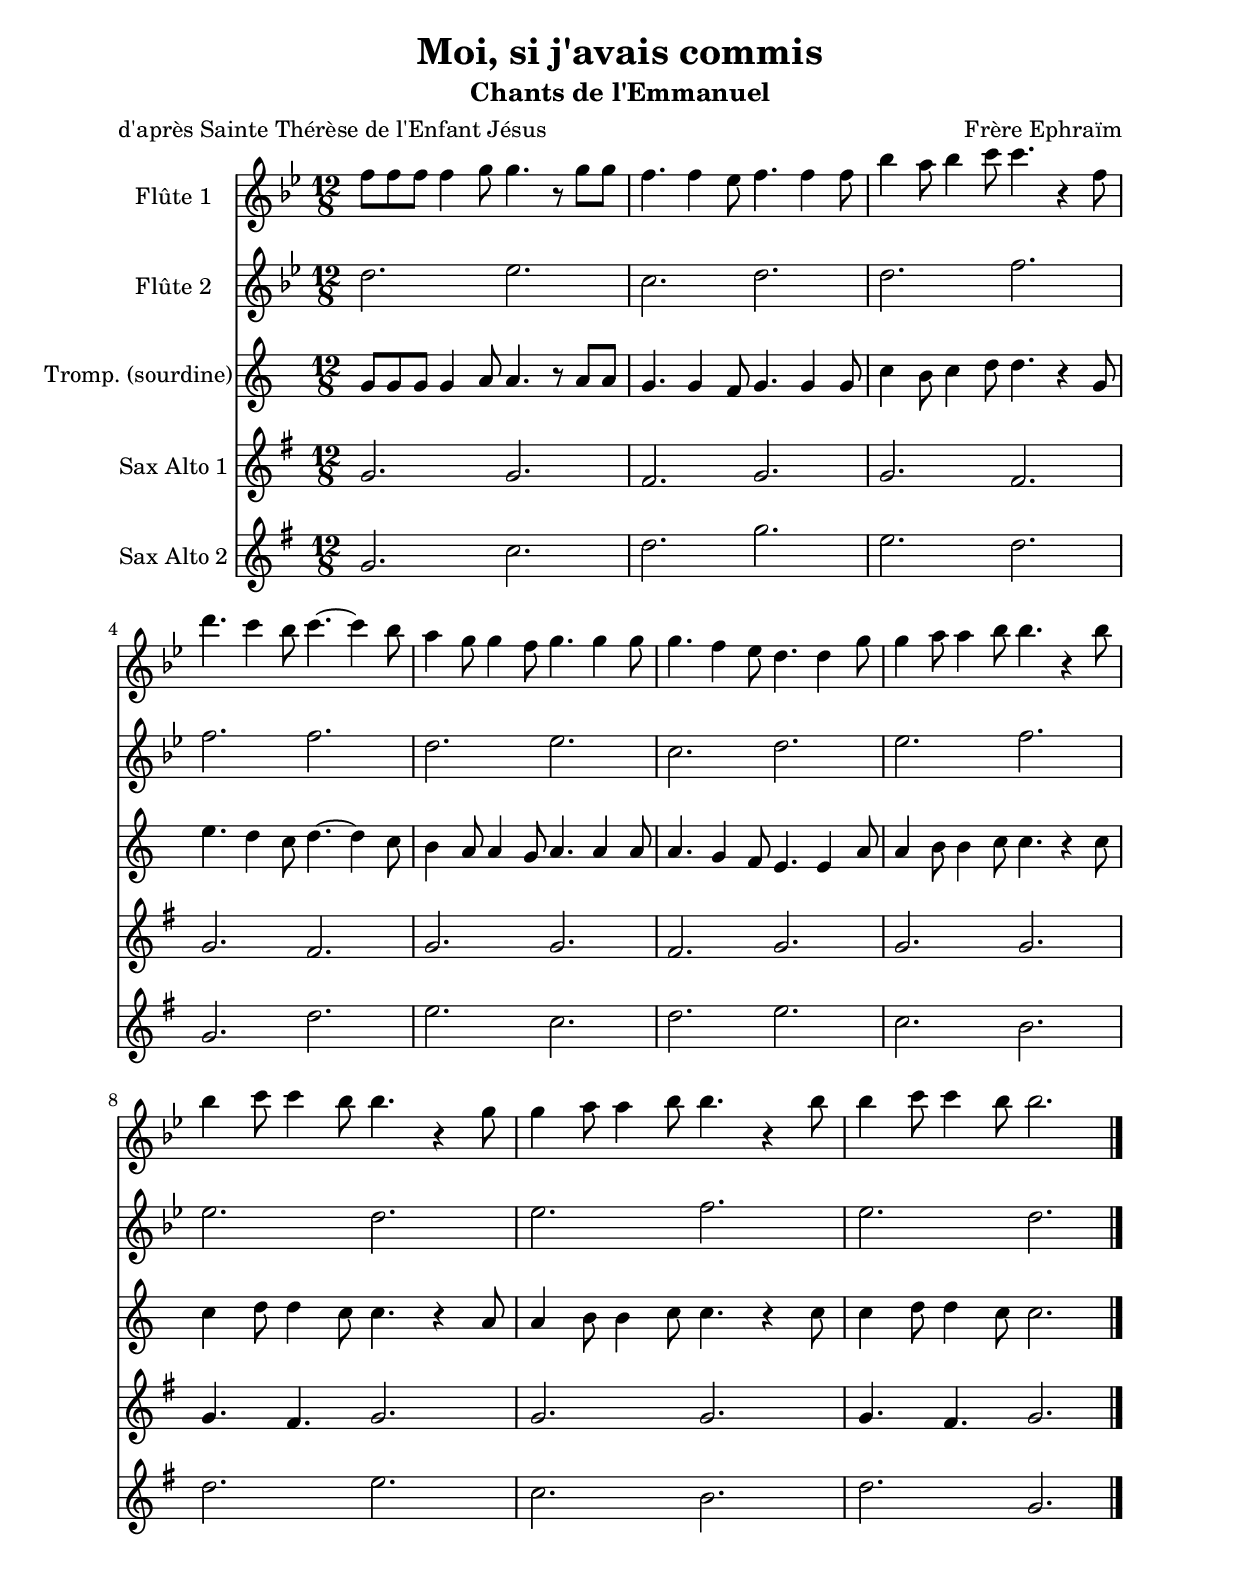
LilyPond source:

\version "2.22.1"
\language "italiano"

\header {
  title = "Moi, si j'avais commis"
  subtitle = "Chants de l'Emmanuel"
  composer = "Frère Ephraïm"
  poet = "d'après Sainte Thérèse de l'Enfant Jésus"
}

\include "Music.ly"
\include "../../../utilities.ly"

\book{
  \paper {
    left-margin = 20\mm
    right-margin = 20\mm
    top-margin = 20\mm
    bottom-margin = 20\mm
  }
  
  \score {
    <<
      \new Staff \with { instrumentName = "Flûte 1" } { \forFlute \soprano }
      \new Staff \with { instrumentName = "Flûte 2" } { \forFlute \alto }
      \new Staff \with { instrumentName = "Tromp. (sourdine)" } { \forTrumpet \soprano }
      \new Staff \with { instrumentName = "Sax Alto 1" } { \forSaxophoneAlto \tenor }
      \new Staff \with { instrumentName = "Sax Alto 2" } { \transpose do do' \forSaxophoneAlto \bass }
    >>
    \layout { 
      indent = 2\cm
      \override BreathingSign.text = \markup { \musicglyph "comma" }
    }
  }
}
